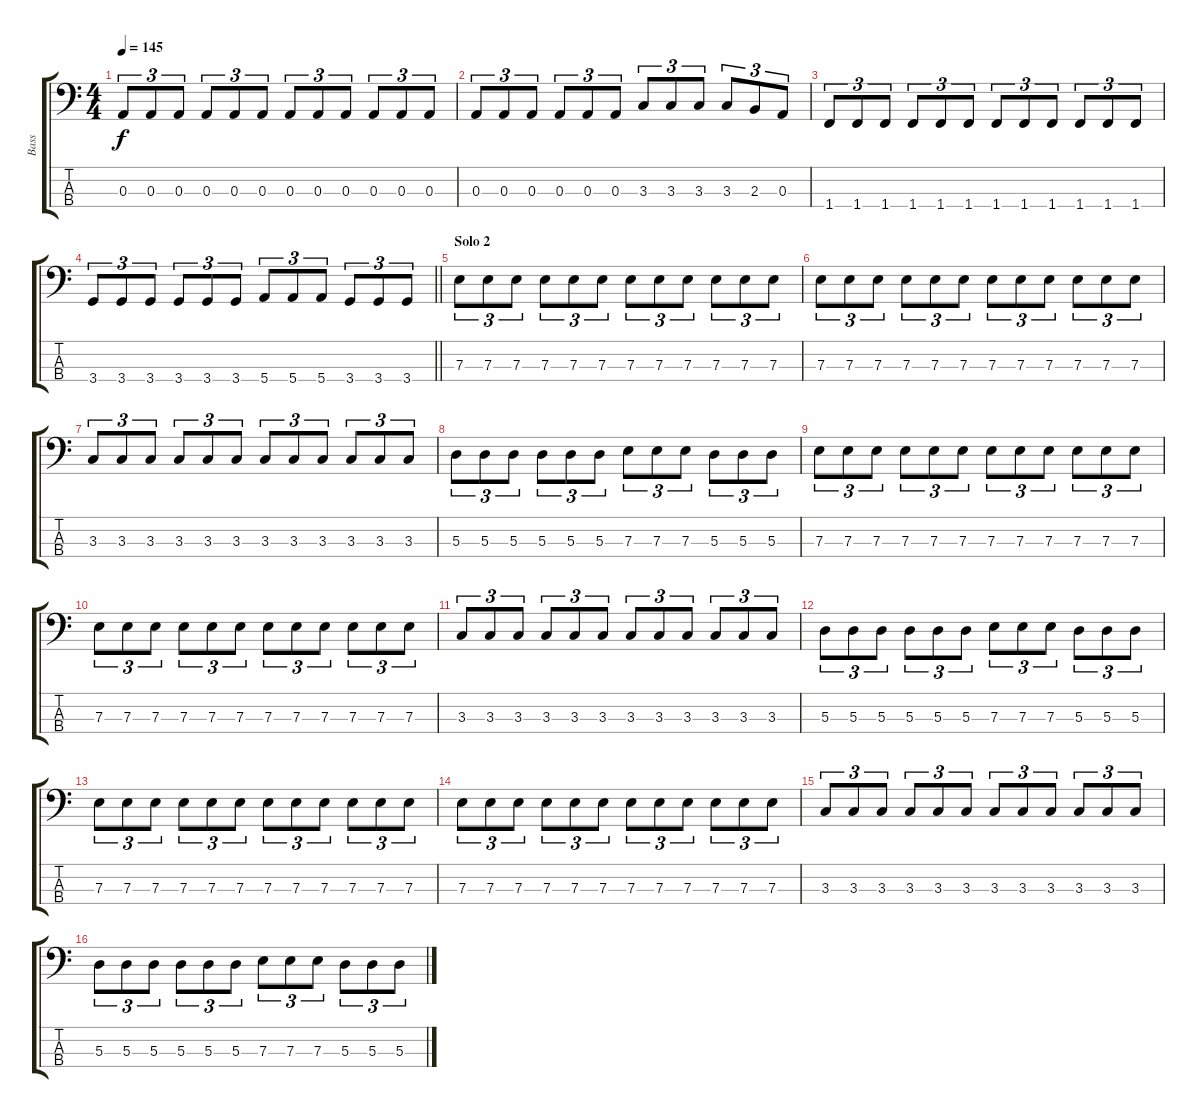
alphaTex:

\track ("Bass" "Bass") {instrument electricbassfinger}
\staff {score tabs}
\tuning (G2 D2 A1 E1) {hide}
\ts (4 4)
\tempo 145
\clef f4
\ks c
0.3.8{tu (3 2) dy f} 0.3.8{tu (3 2)} 0.3.8{tu (3 2)} 0.3.8{tu (3 2)} 0.3.8{tu (3 2)} 0.3.8{tu (3 2)} 0.3.8{tu (3 2)} 0.3.8{tu (3 2)} 0.3.8{tu (3 2)} 0.3.8{tu (3 2)} 0.3.8{tu (3 2)} 0.3.8{tu (3 2)} |
0.3.8{tu (3 2)} 0.3.8{tu (3 2)} 0.3.8{tu (3 2)} 0.3.8{tu (3 2)} 0.3.8{tu (3 2)} 0.3.8{tu (3 2)} 3.3.8{tu (3 2)} 3.3.8{tu (3 2)} 3.3.8{tu (3 2)} 3.3.8{tu (3 2)} 2.3.8{tu (3 2)} 0.3.8{tu (3 2)} |
1.4.8{tu (3 2)} 1.4.8{tu (3 2)} 1.4.8{tu (3 2)} 1.4.8{tu (3 2)} 1.4.8{tu (3 2)} 1.4.8{tu (3 2)} 1.4.8{tu (3 2)} 1.4.8{tu (3 2)} 1.4.8{tu (3 2)} 1.4.8{tu (3 2)} 1.4.8{tu (3 2)} 1.4.8{tu (3 2)} |
\barLineRight lightlight
3.4.8{tu (3 2)} 3.4.8{tu (3 2)} 3.4.8{tu (3 2)} 3.4.8{tu (3 2)} 3.4.8{tu (3 2)} 3.4.8{tu (3 2)} 5.4.8{tu (3 2)} 5.4.8{tu (3 2)} 5.4.8{tu (3 2)} 3.4.8{tu (3 2)} 3.4.8{tu (3 2)} 3.4.8{tu (3 2)} |
\section ("" "Solo 2")
7.3.8{tu (3 2)} 7.3.8{tu (3 2)} 7.3.8{tu (3 2)} 7.3.8{tu (3 2)} 7.3.8{tu (3 2)} 7.3.8{tu (3 2)} 7.3.8{tu (3 2)} 7.3.8{tu (3 2)} 7.3.8{tu (3 2)} 7.3.8{tu (3 2)} 7.3.8{tu (3 2)} 7.3.8{tu (3 2)} |
7.3.8{tu (3 2)} 7.3.8{tu (3 2)} 7.3.8{tu (3 2)} 7.3.8{tu (3 2)} 7.3.8{tu (3 2)} 7.3.8{tu (3 2)} 7.3.8{tu (3 2)} 7.3.8{tu (3 2)} 7.3.8{tu (3 2)} 7.3.8{tu (3 2)} 7.3.8{tu (3 2)} 7.3.8{tu (3 2)} |
3.3.8{tu (3 2)} 3.3.8{tu (3 2)} 3.3.8{tu (3 2)} 3.3.8{tu (3 2)} 3.3.8{tu (3 2)} 3.3.8{tu (3 2)} 3.3.8{tu (3 2)} 3.3.8{tu (3 2)} 3.3.8{tu (3 2)} 3.3.8{tu (3 2)} 3.3.8{tu (3 2)} 3.3.8{tu (3 2)} |
5.3.8{tu (3 2)} 5.3.8{tu (3 2)} 5.3.8{tu (3 2)} 5.3.8{tu (3 2)} 5.3.8{tu (3 2)} 5.3.8{tu (3 2)} 7.3.8{tu (3 2)} 7.3.8{tu (3 2)} 7.3.8{tu (3 2)} 5.3.8{tu (3 2)} 5.3.8{tu (3 2)} 5.3.8{tu (3 2)} |
7.3.8{tu (3 2)} 7.3.8{tu (3 2)} 7.3.8{tu (3 2)} 7.3.8{tu (3 2)} 7.3.8{tu (3 2)} 7.3.8{tu (3 2)} 7.3.8{tu (3 2)} 7.3.8{tu (3 2)} 7.3.8{tu (3 2)} 7.3.8{tu (3 2)} 7.3.8{tu (3 2)} 7.3.8{tu (3 2)} |
7.3.8{tu (3 2)} 7.3.8{tu (3 2)} 7.3.8{tu (3 2)} 7.3.8{tu (3 2)} 7.3.8{tu (3 2)} 7.3.8{tu (3 2)} 7.3.8{tu (3 2)} 7.3.8{tu (3 2)} 7.3.8{tu (3 2)} 7.3.8{tu (3 2)} 7.3.8{tu (3 2)} 7.3.8{tu (3 2)} |
3.3.8{tu (3 2)} 3.3.8{tu (3 2)} 3.3.8{tu (3 2)} 3.3.8{tu (3 2)} 3.3.8{tu (3 2)} 3.3.8{tu (3 2)} 3.3.8{tu (3 2)} 3.3.8{tu (3 2)} 3.3.8{tu (3 2)} 3.3.8{tu (3 2)} 3.3.8{tu (3 2)} 3.3.8{tu (3 2)} |
5.3.8{tu (3 2)} 5.3.8{tu (3 2)} 5.3.8{tu (3 2)} 5.3.8{tu (3 2)} 5.3.8{tu (3 2)} 5.3.8{tu (3 2)} 7.3.8{tu (3 2)} 7.3.8{tu (3 2)} 7.3.8{tu (3 2)} 5.3.8{tu (3 2)} 5.3.8{tu (3 2)} 5.3.8{tu (3 2)} |
7.3.8{tu (3 2)} 7.3.8{tu (3 2)} 7.3.8{tu (3 2)} 7.3.8{tu (3 2)} 7.3.8{tu (3 2)} 7.3.8{tu (3 2)} 7.3.8{tu (3 2)} 7.3.8{tu (3 2)} 7.3.8{tu (3 2)} 7.3.8{tu (3 2)} 7.3.8{tu (3 2)} 7.3.8{tu (3 2)} |
7.3.8{tu (3 2)} 7.3.8{tu (3 2)} 7.3.8{tu (3 2)} 7.3.8{tu (3 2)} 7.3.8{tu (3 2)} 7.3.8{tu (3 2)} 7.3.8{tu (3 2)} 7.3.8{tu (3 2)} 7.3.8{tu (3 2)} 7.3.8{tu (3 2)} 7.3.8{tu (3 2)} 7.3.8{tu (3 2)} |
3.3.8{tu (3 2)} 3.3.8{tu (3 2)} 3.3.8{tu (3 2)} 3.3.8{tu (3 2)} 3.3.8{tu (3 2)} 3.3.8{tu (3 2)} 3.3.8{tu (3 2)} 3.3.8{tu (3 2)} 3.3.8{tu (3 2)} 3.3.8{tu (3 2)} 3.3.8{tu (3 2)} 3.3.8{tu (3 2)} |
5.3.8{tu (3 2)} 5.3.8{tu (3 2)} 5.3.8{tu (3 2)} 5.3.8{tu (3 2)} 5.3.8{tu (3 2)} 5.3.8{tu (3 2)} 7.3.8{tu (3 2)} 7.3.8{tu (3 2)} 7.3.8{tu (3 2)} 5.3.8{tu (3 2)} 5.3.8{tu (3 2)} 5.3.8{tu (3 2)}
